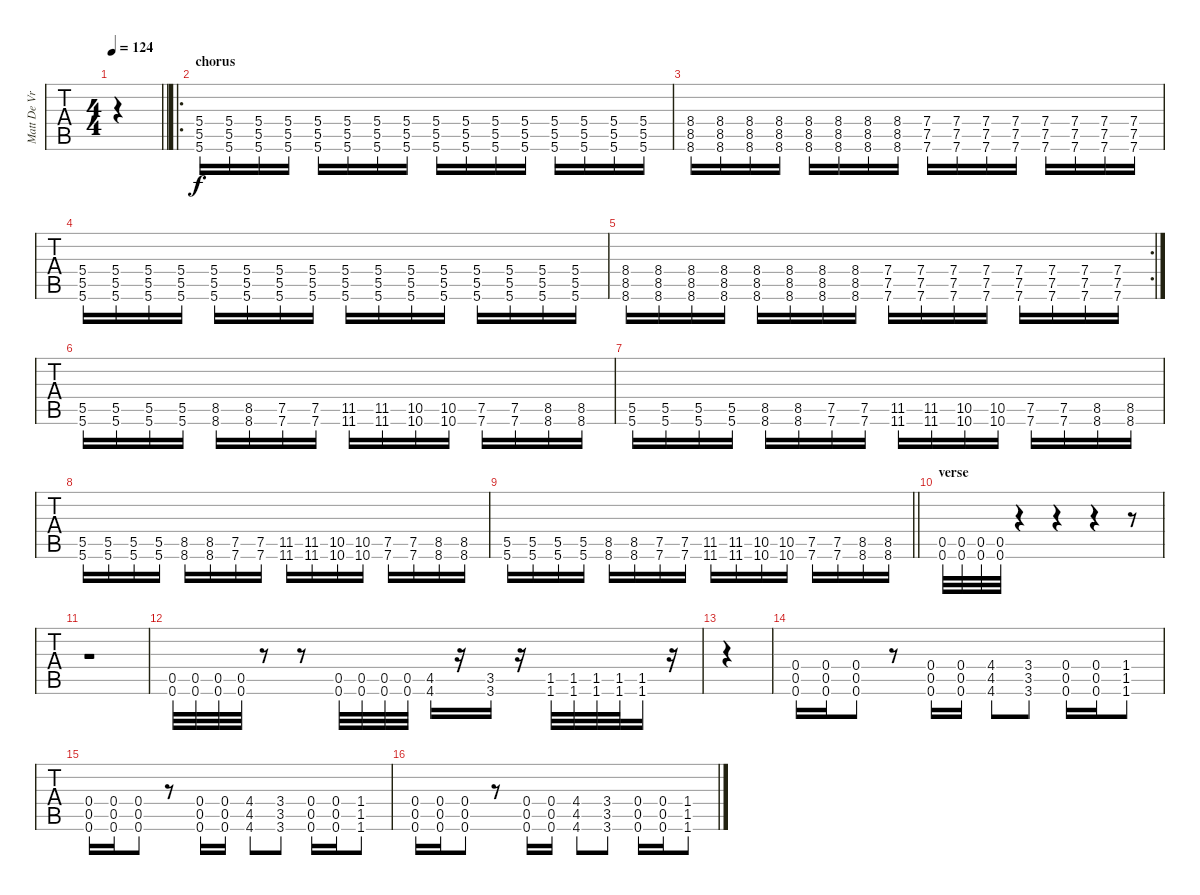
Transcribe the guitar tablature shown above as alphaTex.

\track ("Matt De Vries" "Matt De Vr") {instrument overdrivenguitar}
\staff {tabs}
\tuning (Eb4 Bb3 Gb3 Db3 Ab2 Db2) {hide}
\ts (4 4)
\tempo 124
\clef g2
\barLineRight lightlight
\ks c
|
\ro
\section ("" "chorus")
(5.4 5.5 5.6).16 (5.4 5.5 5.6).16 (5.4 5.5 5.6).16 (5.4 5.5 5.6).16 (5.4 5.5 5.6).16 (5.4 5.5 5.6).16 (5.4 5.5 5.6).16 (5.4 5.5 5.6).16 (5.4 5.5 5.6).16 (5.4 5.5 5.6).16 (5.4 5.5 5.6).16 (5.4 5.5 5.6).16 (5.4 5.5 5.6).16 (5.4 5.5 5.6).16 (5.4 5.5 5.6).16 (5.4 5.5 5.6).16 |
(8.4 8.5 8.6).16 (8.4 8.5 8.6).16 (8.4 8.5 8.6).16 (8.4 8.5 8.6).16 (8.4 8.5 8.6).16 (8.4 8.5 8.6).16 (8.4 8.5 8.6).16 (8.4 8.5 8.6).16 (7.4 7.5 7.6).16 (7.4 7.5 7.6).16 (7.4 7.5 7.6).16 (7.4 7.5 7.6).16 (7.4 7.5 7.6).16 (7.4 7.5 7.6).16 (7.4 7.5 7.6).16 (7.4 7.5 7.6).16 |
(5.4 5.5 5.6).16 (5.4 5.5 5.6).16 (5.4 5.5 5.6).16 (5.4 5.5 5.6).16 (5.4 5.5 5.6).16 (5.4 5.5 5.6).16 (5.4 5.5 5.6).16 (5.4 5.5 5.6).16 (5.4 5.5 5.6).16 (5.4 5.5 5.6).16 (5.4 5.5 5.6).16 (5.4 5.5 5.6).16 (5.4 5.5 5.6).16 (5.4 5.5 5.6).16 (5.4 5.5 5.6).16 (5.4 5.5 5.6).16 |
\rc 2
(8.4 8.5 8.6).16 (8.4 8.5 8.6).16 (8.4 8.5 8.6).16 (8.4 8.5 8.6).16 (8.4 8.5 8.6).16 (8.4 8.5 8.6).16 (8.4 8.5 8.6).16 (8.4 8.5 8.6).16 (7.4 7.5 7.6).16 (7.4 7.5 7.6).16 (7.4 7.5 7.6).16 (7.4 7.5 7.6).16 (7.4 7.5 7.6).16 (7.4 7.5 7.6).16 (7.4 7.5 7.6).16 (7.4 7.5 7.6).16 |
(5.5 5.6).16 (5.5 5.6).16 (5.5 5.6).16 (5.5 5.6).16 (8.5 8.6).16 (8.5 8.6).16 (7.5 7.6).16 (7.5 7.6).16 (11.5 11.6).16 (11.5 11.6).16 (10.5 10.6).16 (10.5 10.6).16 (7.5 7.6).16 (7.5 7.6).16 (8.5 8.6).16 (8.5 8.6).16 |
(5.5 5.6).16 (5.5 5.6).16 (5.5 5.6).16 (5.5 5.6).16 (8.5 8.6).16 (8.5 8.6).16 (7.5 7.6).16 (7.5 7.6).16 (11.5 11.6).16 (11.5 11.6).16 (10.5 10.6).16 (10.5 10.6).16 (7.5 7.6).16 (7.5 7.6).16 (8.5 8.6).16 (8.5 8.6).16 |
(5.5 5.6).16 (5.5 5.6).16 (5.5 5.6).16 (5.5 5.6).16 (8.5 8.6).16 (8.5 8.6).16 (7.5 7.6).16 (7.5 7.6).16 (11.5 11.6).16 (11.5 11.6).16 (10.5 10.6).16 (10.5 10.6).16 (7.5 7.6).16 (7.5 7.6).16 (8.5 8.6).16 (8.5 8.6).16 |
\barLineRight lightlight
(5.5 5.6).16 (5.5 5.6).16 (5.5 5.6).16 (5.5 5.6).16 (8.5 8.6).16 (8.5 8.6).16 (7.5 7.6).16 (7.5 7.6).16 (11.5 11.6).16 (11.5 11.6).16 (10.5 10.6).16 (10.5 10.6).16 (7.5 7.6).16 (7.5 7.6).16 (8.5 8.6).16 (8.5 8.6).16 |
\section ("" "verse")
(0.5 0.6).32 (0.5 0.6).32 (0.5 0.6).32 (0.5 0.6).32 r.4 r.4 r.4 r.8 |
r.1 |
(0.5 0.6).32 (0.5 0.6).32 (0.5 0.6).32 (0.5 0.6).32 r.8 r.8 (0.5 0.6).32 (0.5 0.6).32 (0.5 0.6).32 (0.5 0.6).32 (4.5 4.6).16 r.16 (3.5 3.6).16 r.16 (1.5 1.6).32 (1.5 1.6).32 (1.5 1.6).32 (1.5 1.6).32 (1.5 1.6).16 r.16 |
|
(0.4 0.5 0.6).16 (0.4 0.5 0.6).16 (0.4 0.5 0.6).8 r.8 (0.4 0.5 0.6).16 (0.4 0.5 0.6).16 (4.4 4.5 4.6).8 (3.4 3.5 3.6).8 (0.4 0.5 0.6).16 (0.4 0.5 0.6).16 (1.4 1.5 1.6).8 |
(0.4 0.5 0.6).16 (0.4 0.5 0.6).16 (0.4 0.5 0.6).8 r.8 (0.4 0.5 0.6).16 (0.4 0.5 0.6).16 (4.4 4.5 4.6).8 (3.4 3.5 3.6).8 (0.4 0.5 0.6).16 (0.4 0.5 0.6).16 (1.4 1.5 1.6).8 |
(0.4 0.5 0.6).16 (0.4 0.5 0.6).16 (0.4 0.5 0.6).8 r.8 (0.4 0.5 0.6).16 (0.4 0.5 0.6).16 (4.4 4.5 4.6).8 (3.4 3.5 3.6).8 (0.4 0.5 0.6).16 (0.4 0.5 0.6).16 (1.4 1.5 1.6).8
